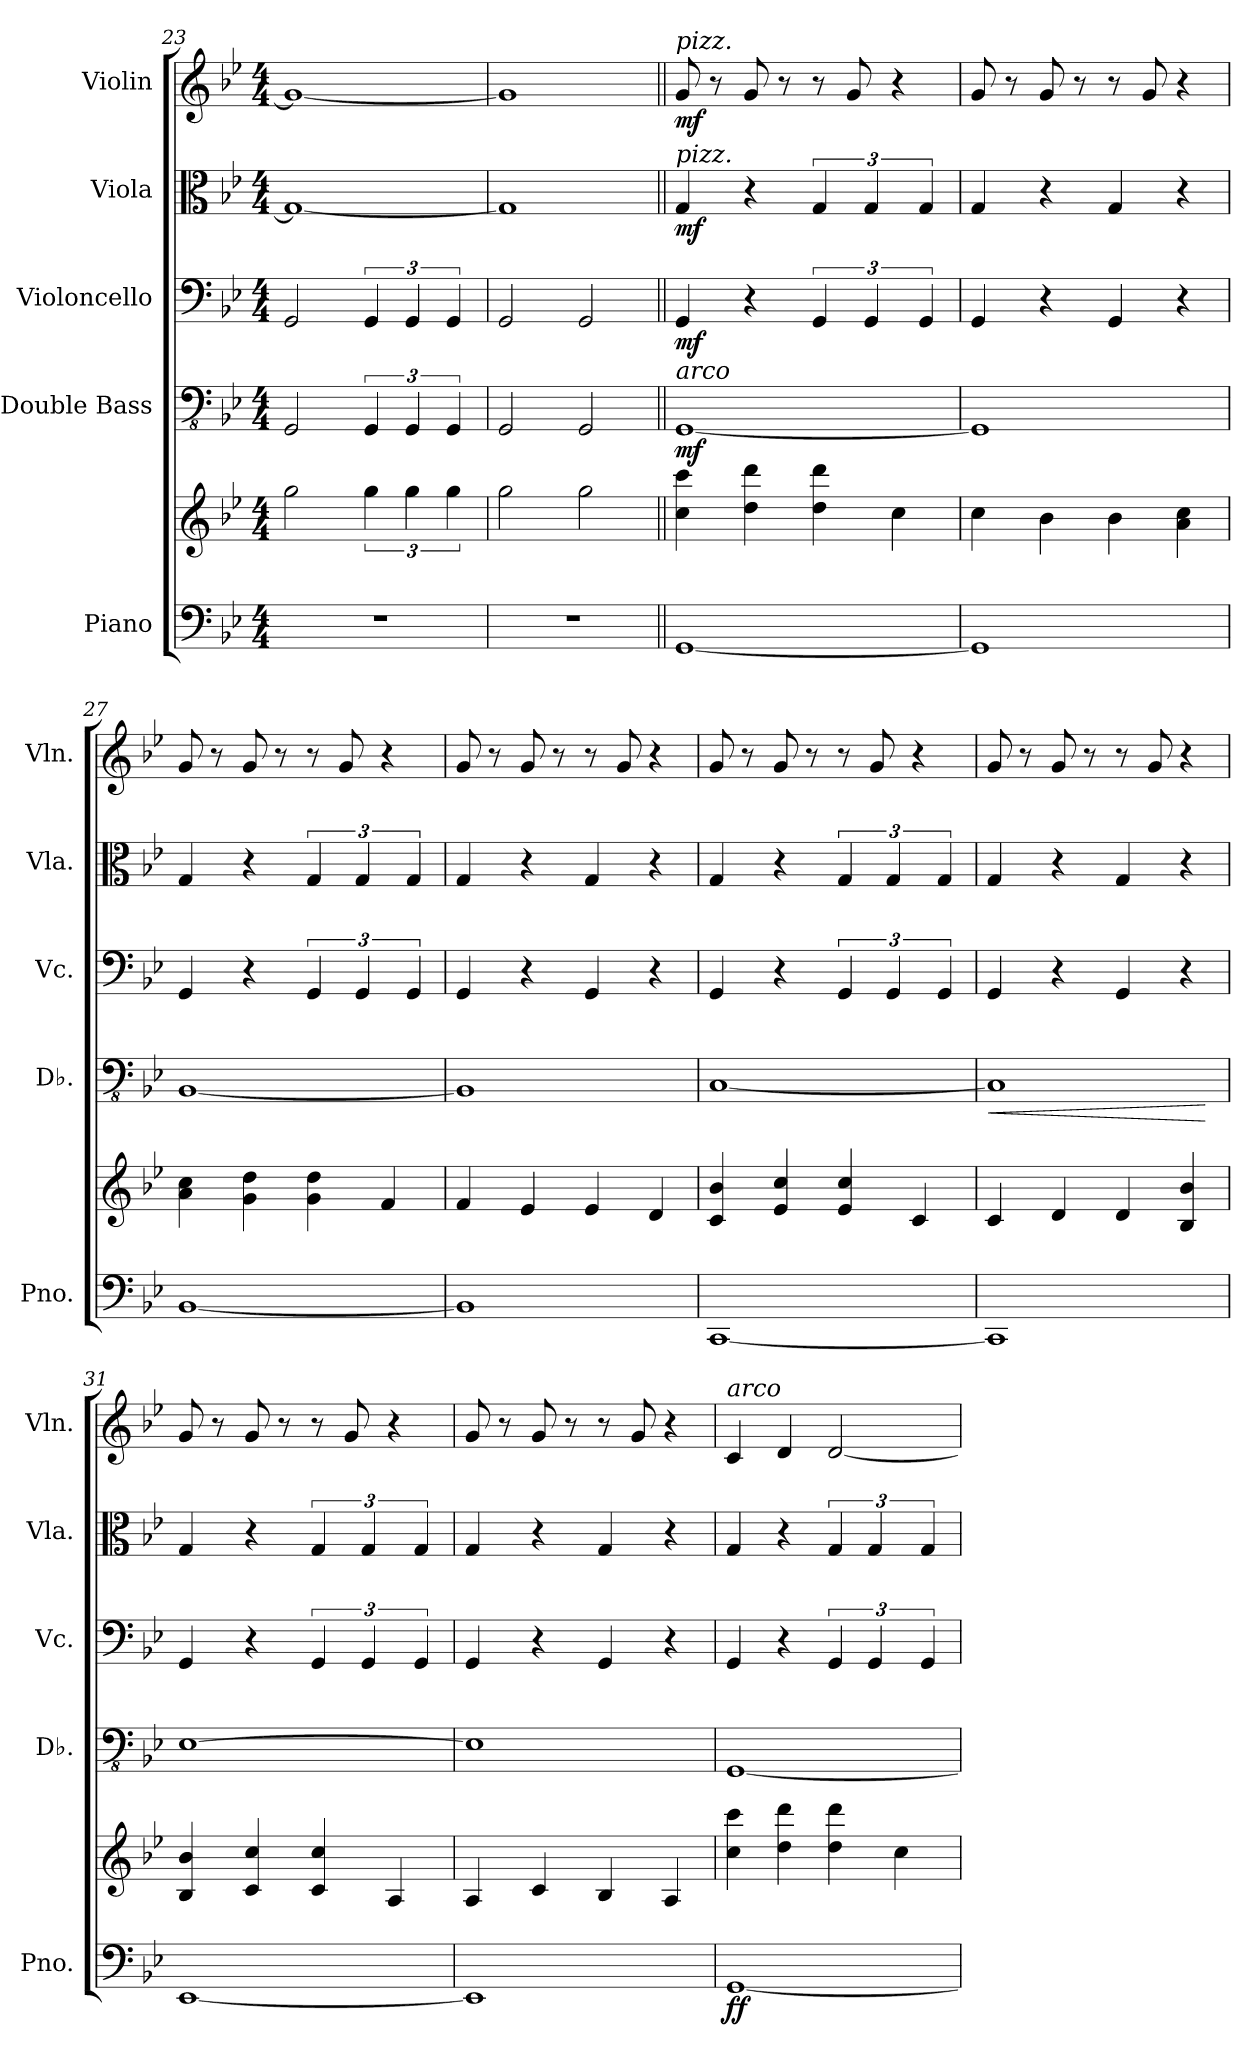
**kern	**kern	**dynam	**kern	**dynam	**kern	**dynam	**kern	**dynam	**kern	**dynam
*part5	*part5	*part5	*part4	*part4	*part3	*part3	*part2	*part2	*part1	*part1
*staff6	*staff5	*staff5/6	*staff4	*staff4	*staff3	*staff3	*staff2	*staff2	*staff1	*staff1
*I"Piano	*	*	*I"Double Bass	*	*I"Violoncello	*	*I"Viola	*	*I"Violin	*
*I'Pno.	*	*	*I'Db.	*	*I'Vc.	*	*I'Vla.	*	*I'Vln.	*
*clefF4	*clefG2	*	*clefFv4	*	*clefF4	*	*clefC3	*	*clefG2	*
*k[b-e-]	*k[b-e-]	*	*k[b-e-]	*	*k[b-e-]	*	*k[b-e-]	*	*k[b-e-]	*
*M4/4	*M4/4	*	*M4/4	*	*M4/4	*	*M4/4	*	*M4/4	*
=23	=23	=23	=23	=23	=23	=23	=23	=23	=23	=23
1r	2gg\	.	2GGG/	.	2GG/	.	1G_	.	1g_	.
.	6gg\	.	6GGG/	.	6GG/	.	.	.	.	.
.	6gg\	.	6GGG/	.	6GG/	.	.	.	.	.
.	6gg\	.	6GGG/	.	6GG/	.	.	.	.	.
=24	=24	=24	=24	=24	=24	=24	=24	=24	=24	=24
1r	2gg\	.	2GGG/	.	2GG/	.	1G]	.	1g]	.
.	2gg\	.	2GGG/	.	2GG/	.	.	.	.	.
!!LO:PB:g=z
=25||	=25||	=25||	=25||	=25||	=25||	=25||	=25||	=25||	=25||	=25||
!	!	!	!	!	!	!	!	!	!LO:TX:a:i:t=pizz.	!
!	!	!	!	!	!	!	!LO:TX:a:i:t=pizz.	!	!	!
!	!	!	!LO:TX:a:i:t=arco	!	!	!	!	!	!	!
!	!	!LO:DY:b=2	!	!	!	!	!	!	!	!
!	!	!LO:DY:n=1:b	!	!LO:DY:b	!	!LO:DY:b	!	!LO:DY:b	!	!LO:DY:b
[1GG	4cc\ 4ccc\	mf mf	[1GGG	mf	4GG/	mf	4G/	mf	8g/	mf
.	.	.	.	.	.	.	.	.	8r	.
.	4dd\ 4ddd\	.	.	.	4r	.	4r	.	8g/	.
.	.	.	.	.	.	.	.	.	8r	.
.	4dd\ 4ddd\	.	.	.	6GG/	.	6G/	.	8r	.
.	.	.	.	.	.	.	.	.	8g/	.
.	.	.	.	.	6GG/	.	6G/	.	.	.
.	4cc\	.	.	.	.	.	.	.	4r	.
.	.	.	.	.	6GG/	.	6G/	.	.	.
=26	=26	=26	=26	=26	=26	=26	=26	=26	=26	=26
1GG]	4cc\	.	1GGG]	.	4GG/	.	4G/	.	8g/	.
.	.	.	.	.	.	.	.	.	8r	.
.	4b-\	.	.	.	4r	.	4r	.	8g/	.
.	.	.	.	.	.	.	.	.	8r	.
.	4b-\	.	.	.	4GG/	.	4G/	.	8r	.
.	.	.	.	.	.	.	.	.	8g/	.
.	4a\ 4cc\	.	.	.	4r	.	4r	.	4r	.
=27	=27	=27	=27	=27	=27	=27	=27	=27	=27	=27
[1BB-	4a\ 4cc\	.	[1BBB-	.	4GG/	.	4G/	.	8g/	.
.	.	.	.	.	.	.	.	.	8r	.
.	4g\ 4dd\	.	.	.	4r	.	4r	.	8g/	.
.	.	.	.	.	.	.	.	.	8r	.
.	4g\ 4dd\	.	.	.	6GG/	.	6G/	.	8r	.
.	.	.	.	.	.	.	.	.	8g/	.
.	.	.	.	.	6GG/	.	6G/	.	.	.
.	4f/	.	.	.	.	.	.	.	4r	.
.	.	.	.	.	6GG/	.	6G/	.	.	.
=28	=28	=28	=28	=28	=28	=28	=28	=28	=28	=28
1BB-]	4f/	.	1BBB-]	.	4GG/	.	4G/	.	8g/	.
.	.	.	.	.	.	.	.	.	8r	.
.	4e-/	.	.	.	4r	.	4r	.	8g/	.
.	.	.	.	.	.	.	.	.	8r	.
.	4e-/	.	.	.	4GG/	.	4G/	.	8r	.
.	.	.	.	.	.	.	.	.	8g/	.
.	4d/	.	.	.	4r	.	4r	.	4r	.
=29	=29	=29	=29	=29	=29	=29	=29	=29	=29	=29
[1CC	4c/ 4b-/	.	[1CC	.	4GG/	.	4G/	.	8g/	.
.	.	.	.	.	.	.	.	.	8r	.
.	4e-/ 4cc/	.	.	.	4r	.	4r	.	8g/	.
.	.	.	.	.	.	.	.	.	8r	.
.	4e-/ 4cc/	.	.	.	6GG/	.	6G/	.	8r	.
.	.	.	.	.	.	.	.	.	8g/	.
.	.	.	.	.	6GG/	.	6G/	.	.	.
.	4c/	.	.	.	.	.	.	.	4r	.
.	.	.	.	.	6GG/	.	6G/	.	.	.
=30	=30	=30	=30	=30	=30	=30	=30	=30	=30	=30
!	!	!	!	!LO:HP:b	!	!	!	!	!	!
1CC]	4c/	.	1CC]	<	4GG/	.	4G/	.	8g/	.
.	.	.	.	.	.	.	.	.	8r	.
.	4d/	.	.	.	4r	.	4r	.	8g/	.
.	.	.	.	.	.	.	.	.	8r	.
.	4d/	.	.	.	4GG/	.	4G/	.	8r	.
.	.	.	.	.	.	.	.	.	8g/	.
.	4B-/ 4b-/	.	.	.	4r	.	4r	.	4r	.
.	.	.	.	[	.	.	.	.	.	.
!!LO:LB:g=z
=31	=31	=31	=31	=31	=31	=31	=31	=31	=31	=31
[1EE-	4B-/ 4b-/	.	[1EE-	.	4GG/	.	4G/	.	8g/	.
.	.	.	.	.	.	.	.	.	8r	.
.	4c/ 4cc/	.	.	.	4r	.	4r	.	8g/	.
.	.	.	.	.	.	.	.	.	8r	.
.	4c/ 4cc/	.	.	.	6GG/	.	6G/	.	8r	.
.	.	.	.	.	.	.	.	.	8g/	.
.	.	.	.	.	6GG/	.	6G/	.	.	.
.	4A/	.	.	.	.	.	.	.	4r	.
.	.	.	.	.	6GG/	.	6G/	.	.	.
=32	=32	=32	=32	=32	=32	=32	=32	=32	=32	=32
1EE-]	4A/	.	1EE-]	.	4GG/	.	4G/	.	8g/	.
.	.	.	.	.	.	.	.	.	8r	.
.	4c/	.	.	.	4r	.	4r	.	8g/	.
.	.	.	.	.	.	.	.	.	8r	.
.	4B-/	.	.	.	4GG/	.	4G/	.	8r	.
.	.	.	.	.	.	.	.	.	8g/	.
.	4A/	.	.	.	4r	.	4r	.	4r	.
=33	=33	=33	=33	=33	=33	=33	=33	=33	=33	=33
!	!	!	!	!	!	!	!	!	!LO:TX:a:i:t=arco	!
!	!	!LO:DY:b=2	!	!	!	!	!	!	!	!
!	!	!LO:DY:n=1:b	!	!	!	!	!	!	!	!
[1GG	4cc\ 4ccc\	f f	[1GGG	.	4GG/	.	4G/	.	4c/	.
.	4dd\ 4ddd\	.	.	.	4r	.	4r	.	4d/	.
.	4dd\ 4ddd\	.	.	.	6GG/	.	6G/	.	[2d/	.
.	.	.	.	.	6GG/	.	6G/	.	.	.
.	4cc\	.	.	.	.	.	.	.	.	.
.	.	.	.	.	6GG/	.	6G/	.	.	.
=	=	=	=	=	=	=	=	=	=	=
*-	*-	*-	*-	*-	*-	*-	*-	*-	*-	*-
